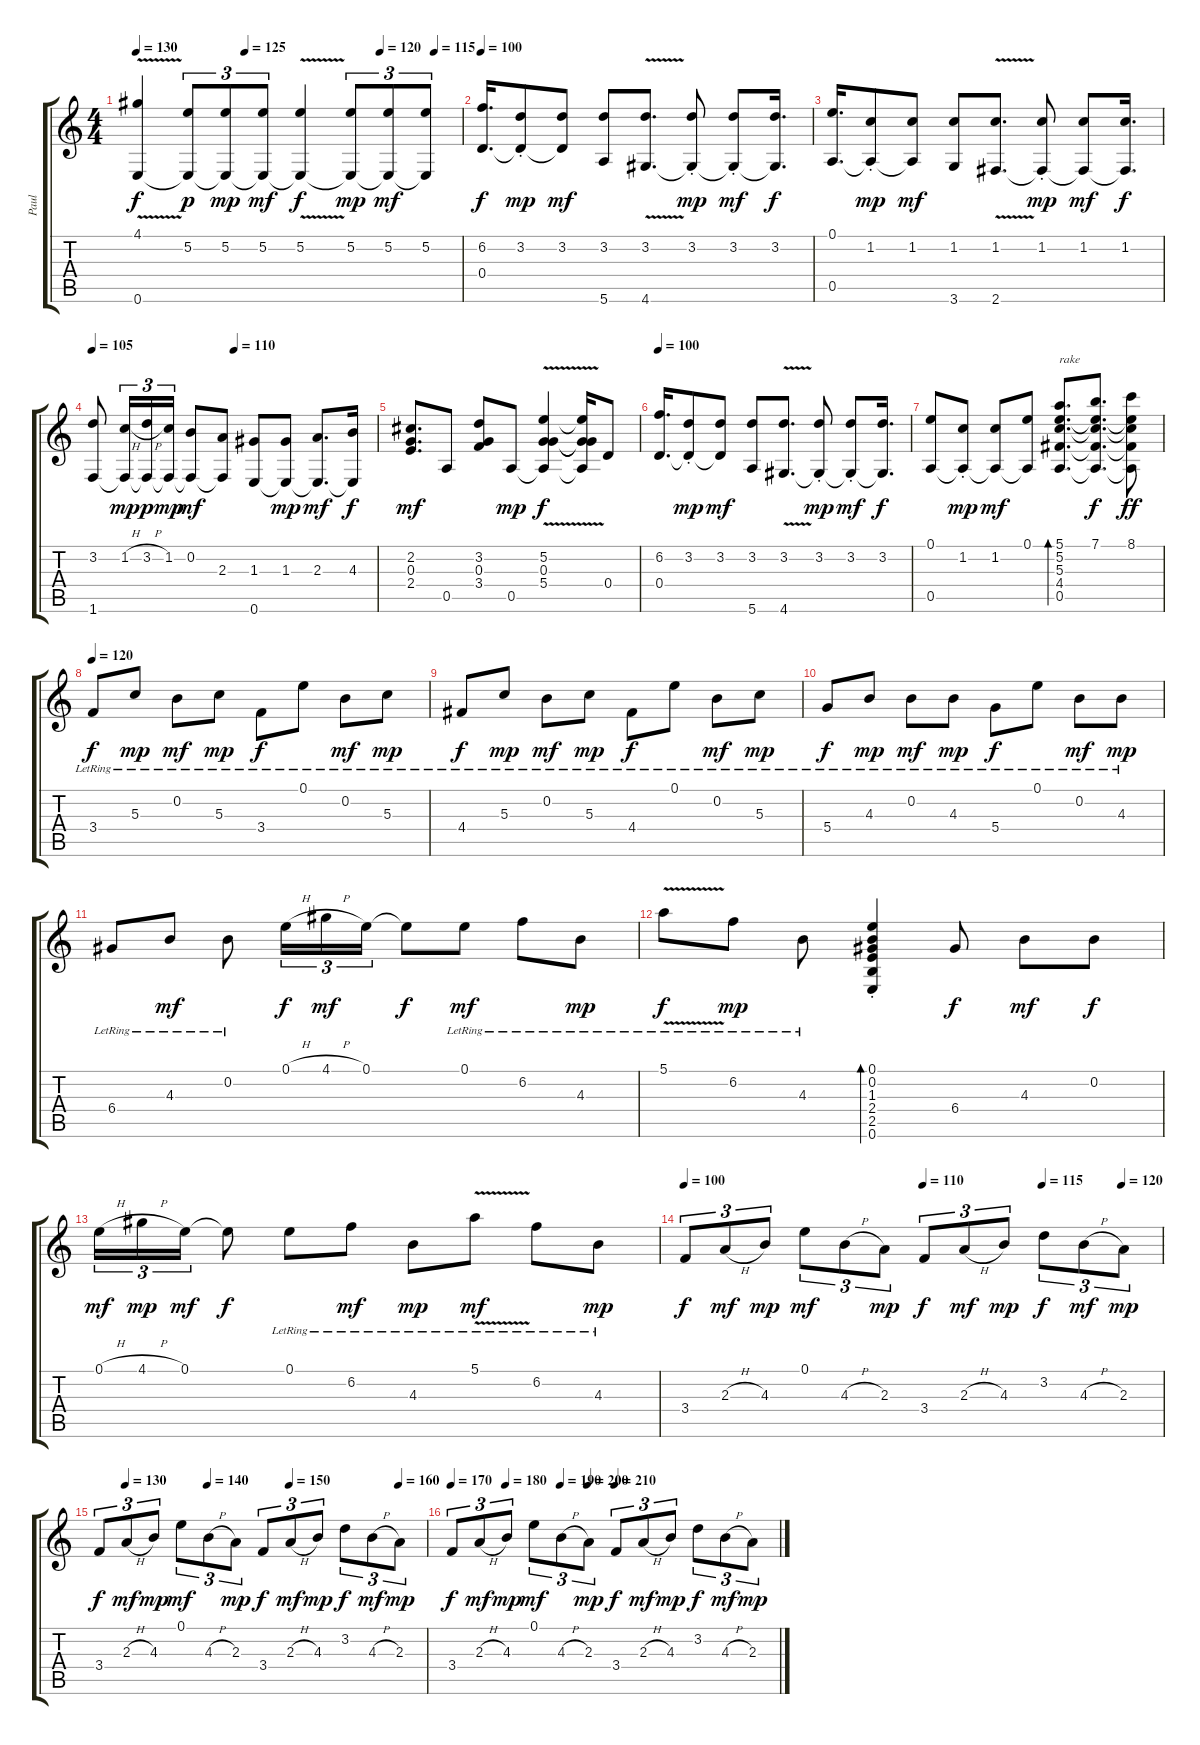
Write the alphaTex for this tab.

\track ("Paul " "Paul ") {instrument acousticguitarnylon}
\staff {score tabs}
\tuning (E4 B3 G3 D3 A2 E2) {hide}
\ts (4 4)
\tempo 130
\tempo (125 0.3333333333333333)
\tempo (120 0.75)
\tempo (115 0.9166666666666666)
\clef g2
\ks c
(4.1{v} 0.6).4{dy f} (5.2 0.6{t}).8{tu (3 2) dy p} (5.2 0.6{t}).8{tu (3 2) dy mp} (5.2 0.6{t}).8{tu (3 2) dy mf} (5.2{v} 0.6{t}).4{dy f} (5.2 0.6{t}).8{tu (3 2) dy mp} (5.2 0.6{t}).8{tu (3 2) dy mf} (5.2 0.6{t}).8{tu (3 2)} |
\tempo 100
(6.2 0.4).16{d dy f} (3.2{st} 0.4{t}).8{dy mp} (3.2 0.4{t}).8{dy mf} (3.2 5.6).8 (3.2{v} 4.6).8{d} (3.2{st} 4.6{t}).8{dy mp} (3.2{st} 4.6{t}).8{dy mf} (3.2 4.6{t}).16{d dy f} |
(0.1 0.5).16{d} (1.2{st} 0.5{t}).8{dy mp} (1.2 0.5{t}).8{dy mf} (1.2 3.6).8 (1.2{v} 2.6).8{d} (1.2{st} 2.6{t}).8{dy mp} (1.2 2.6{t}).8{dy mf} (1.2 2.6{t}).16{d dy f} |
\tempo 105
\tempo (110 0.5)
(3.2 1.6).8 (1.2{h} 1.6{t}).16{tu (3 2) dy mp} (3.2{h} 1.6{t}).16{tu (3 2) dy p} (1.2 1.6{t}).16{tu (3 2) dy mp} (0.2 1.6{t}).8{dy mf} (2.3 1.6{t}).8 (1.3 0.6).8 (1.3 0.6{t}).8{dy mp} (2.3 0.6{t}).8{d dy mf} (4.3 0.6{t}).16{dy f} |
(2.2 0.3 2.4).8{d dy mf} 0.5.8 (3.2 0.3 3.4).8 0.5.8{dy mp} (5.2 0.3 5.4{v} 0.5{t}).4{dy f} (5.2{t} 0.3{t} 5.4{t} 0.5{t}).16 0.4.8 |
\tempo 100
(6.2 0.4).16{d} (3.2{st} 0.4{t}).8{dy mp} (3.2 0.4{t}).8{dy mf} (3.2 5.6).8 (3.2{v} 4.6).8{d} (3.2{st} 4.6{t}).8{dy mp} (3.2{st} 4.6{t}).8{dy mf} (3.2 4.6{t}).16{d dy f} |
(0.1 0.5).8 (1.2{st} 0.5{t}).8{dy mp} (1.2 0.5{t}).8{dy mf} (0.1 0.5{t}).8 (5.1 5.2 5.3 4.4 0.5).8{d bd 240 txt "rake"} (7.1 5.2{t} 5.3{t} 4.4{t} 0.5{t}).8{d dy f} (8.1 5.2{t} 5.3{t} 4.4{t} 0.5{t}).8{dy ff} |
\tempo 120
3.4{lr}.8{dy f} 5.3{lr}.8{dy mp} 0.2{lr}.8{dy mf} 5.3{lr}.8{dy mp} 3.4{lr}.8{dy f} 0.1{lr}.8 0.2{lr}.8{dy mf} 5.3{lr}.8{dy mp} |
4.4{lr}.8{dy f} 5.3{lr}.8{dy mp} 0.2{lr}.8{dy mf} 5.3{lr}.8{dy mp} 4.4{lr}.8{dy f} 0.1{lr}.8 0.2{lr}.8{dy mf} 5.3{lr}.8{dy mp} |
5.4{lr}.8{dy f} 4.3{lr}.8{dy mp} 0.2{lr}.8{dy mf} 4.3{lr}.8{dy mp} 5.4{lr}.8{dy f} 0.1{lr}.8 0.2{lr}.8{dy mf} 4.3{lr}.8{dy mp} |
6.4{lr}.8 4.3{lr}.8{dy mf} 0.2{lr}.8 0.1{h}.16{tu (3 2) dy f} 4.1{h}.16{tu (3 2) dy mf} 0.1.16{tu (3 2)} 0.1{t}.8{dy f} 0.1{lr}.8{dy mf} 6.2{lr}.8 4.3{lr}.8{dy mp} |
5.1{v lr}.8{dy f} 6.2{lr}.8{dy mp} 4.3{lr}.8 (0.1 0.2{st} 1.3 2.4 2.5 0.6).4{bd 120} 6.4.8{dy f} 4.3.8{dy mf} 0.2.8{dy f} |
0.1{h}.16{tu (3 2) dy mf} 4.1{h}.16{tu (3 2) dy mp} 0.1.16{tu (3 2) dy mf} 0.1{t}.8{dy f} 0.1{lr}.8 6.2{lr}.8{dy mf} 4.3{lr}.8{dy mp} 5.1{v lr}.8{dy mf} 6.2{lr}.8 4.3{lr}.8{dy mp} |
\tempo 100
\tempo (110 0.5)
\tempo (115 0.75)
\tempo (120 0.9166666666666666)
3.4.8{tu (3 2) dy f} 2.3{h}.8{tu (3 2) dy mf} 4.3.8{tu (3 2) dy mp} 0.1.8{tu (3 2) dy mf} 4.3{h}.8{tu (3 2)} 2.3.8{tu (3 2) dy mp} 3.4.8{tu (3 2) dy f} 2.3{h}.8{tu (3 2) dy mf} 4.3.8{tu (3 2) dy mp} 3.2.8{tu (3 2) dy f} 4.3{h}.8{tu (3 2) dy mf} 2.3.8{tu (3 2) dy mp} |
\tempo (130 0.08333333333333333)
\tempo (140 0.3333333333333333)
\tempo (150 0.5833333333333334)
\tempo (160 0.9166666666666666)
3.4.8{tu (3 2) dy f} 2.3{h}.8{tu (3 2) dy mf} 4.3.8{tu (3 2) dy mp} 0.1.8{tu (3 2) dy mf} 4.3{h}.8{tu (3 2)} 2.3.8{tu (3 2) dy mp} 3.4.8{tu (3 2) dy f} 2.3{h}.8{tu (3 2) dy mf} 4.3.8{tu (3 2) dy mp} 3.2.8{tu (3 2) dy f} 4.3{h}.8{tu (3 2) dy mf} 2.3.8{tu (3 2) dy mp} |
\tempo 170
\tempo (180 0.16666666666666666)
\tempo (190 0.3333333333333333)
\tempo (200 0.4166666666666667)
\tempo (210 0.5)
3.4.8{tu (3 2) dy f} 2.3{h}.8{tu (3 2) dy mf} 4.3.8{tu (3 2) dy mp} 0.1.8{tu (3 2) dy mf} 4.3{h}.8{tu (3 2)} 2.3.8{tu (3 2) dy mp} 3.4.8{tu (3 2) dy f} 2.3{h}.8{tu (3 2) dy mf} 4.3.8{tu (3 2) dy mp} 3.2.8{tu (3 2) dy f} 4.3{h}.8{tu (3 2) dy mf} 2.3.8{tu (3 2) dy mp}
